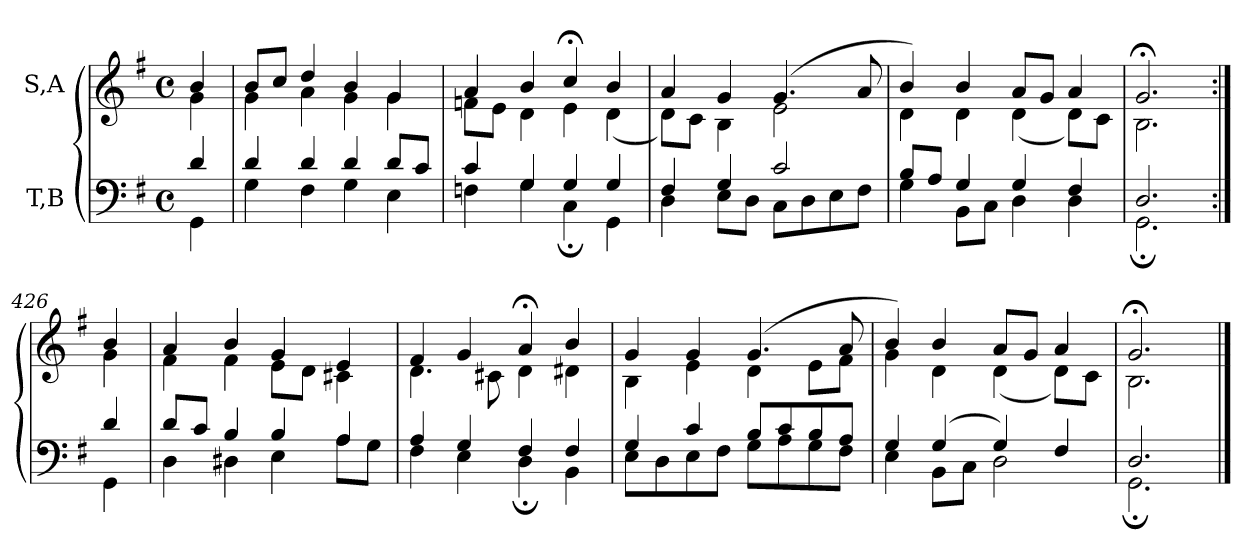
**kern	**kern
*part2	*part1
*staff2	*staff1
*I"T,B	*I"S,A
*clefF4	*clefG2
*k[f#]	*k[f#]
*M4/4	*M4/4
*met(c)	*met(c)
=	=
*^	*^
4d	4GG	4b	4g
=1	=1	=1	=1
4d	4G	8bL	4g
.	.	8ccJ	.
4d	4F#	4dd	4a
4d	4G	4b	4g
8dL	4E	4g	4g
8cJ	.	.	.
=2	=2	=2	=2
4c	4Fn	4a	8fnL
.	.	.	8eJ
4G	4G	4b	4d
4G	4C;	4cc;<	4e
4G	4GG	4b	(<4d
=3	=3	=3	=3
4F#	4D	4a	8dL)
.	.	.	8cJ
4G	8EL	4g	4B
.	8DJ	.	.
2c	8CL	(>4.g	2e
.	8D	.	.
.	8E	.	.
.	8F#J	8a	.
=4	=4	=4	=4
8BL	4G	4b)	4d
8AJ	.	.	.
4G	8BBL	4b	4d
.	8CJ	.	.
4G	4D	8aL	(<4d
.	.	8gJ	.
4F#	4D	4a	8dL)
.	.	.	8cJ
=425	=425	=425	=425
2.D	2.GG;	2.g;<	2.B
=426:|!	=426:|!	=426:|!	=426:|!
4d	4GG	4b	4g
=7	=7	=7	=7
8dL	4D	4a	4f#
8cJ	.	.	.
4B	4D#X	4b	4f#
4B	4E	4g	8eL
.	.	.	8dJ
4A	8AL	4e	4c#X
.	8GJ	.	.
=8	=8	=8	=8
4A	4F#	4f#	4.d
4G	4E	4g	.
.	.	.	8c#X
4F#	4D;	4a;<	4d
4F#	4BB	4b	4d#X
=9	=9	=9	=9
4G	8EL	4g	4B
.	8D	.	.
4c	8E	4g	4e
.	8F#J	.	.
8BL	8GL	(>4.g	4d
8c	8A	.	.
8B	8G	.	8eL
8AJ	8F#J	8a	8f#J
=10	=10	=10	=10
4G	4E	4b)	4g
(>4G	8BBL	4b	4d
.	8CJ	.	.
4G)	2D	8aL	(<4d
.	.	8gJ	.
4F#	.	4a	8dL)
.	.	.	8cJ
=11	=11	=11	=11
2.D	2.GG;	2.g;<	2.B
*v	*v	*	*
*	*v	*v
==	==
*-	*-
